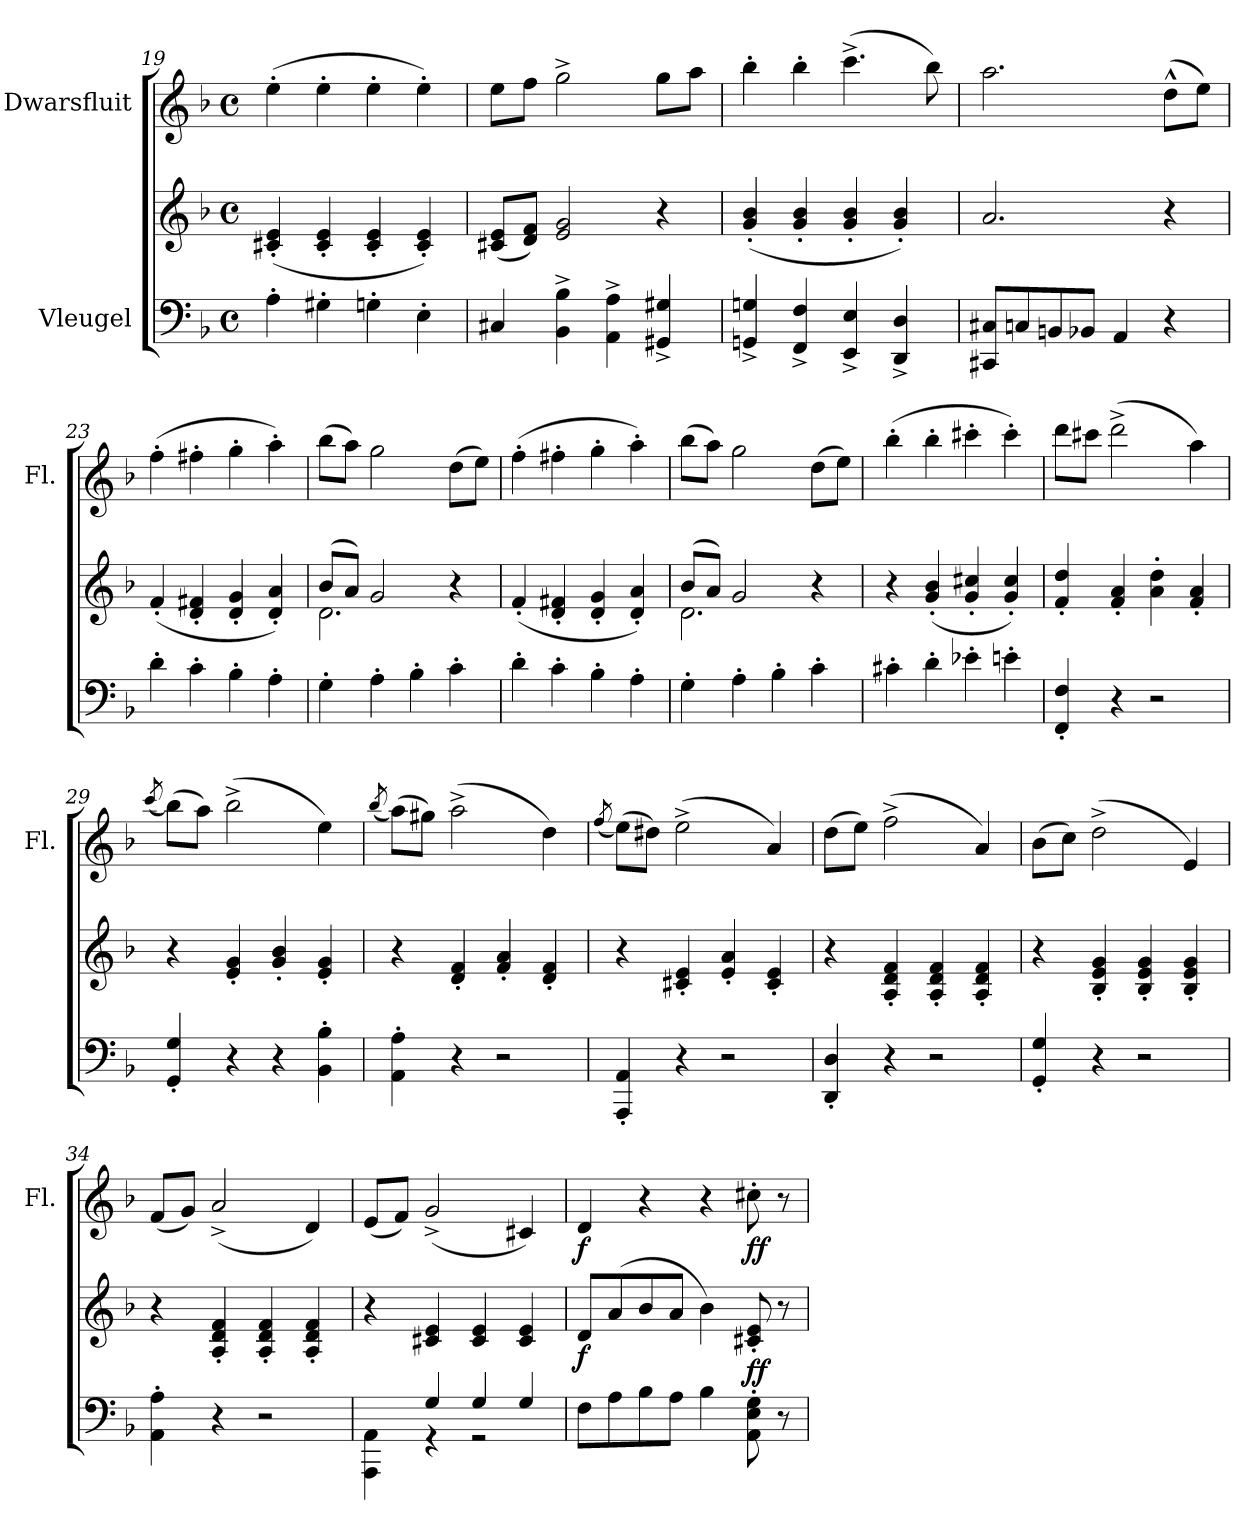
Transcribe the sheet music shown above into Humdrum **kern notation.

**kern	**kern	**dynam	**kern	**dynam
*part2	*part2	*part2	*part1	*part1
*staff3	*staff2	*staff2/3	*staff1	*staff1
*I"Vleugel	*	*	*I"Dwarsfluit	*
*	*	*	*I'Fl.	*
*clefF4	*clefG2	*	*clefG2	*
*k[b-]	*k[b-]	*	*k[b-]	*
*M4/4	*M4/4	*	*M4/4	*
*met(c)	*met(c)	*	*met(c)	*
=19	=19	=19	=19	=19
4A'\	(4c#X/' 4e/'	.	(4ee'\	.
4G#X'\	4c#/' 4e/'	.	4ee'\	.
4Gn'\	4c#/' 4e/'	.	4ee'\	.
4E'\	4c#/' 4e/')	.	4ee'\)	.
=20	=20	=20	=20	=20
4C#X/	(8c#X/ 8e/L	.	8ee\L	.
.	8d/ 8f/J)	.	8ff\J	.
4BB-\^ 4B-\^	2e/ 2g/	.	2gg^\	.
4AA\^ 4A\^	.	.	.	.
4GG#X/^ 4G#X/^	4r	.	8gg\L	.
.	.	.	8aa\J	.
=21	=21	=21	=21	=21
4GGn/^ 4Gn/^	(4g/' 4b-/'	.	4bb-'\	.
4FF/^ 4F/^	4g/' 4b-/'	.	4bb-'\	.
4EE/^ 4E/^	4g/' 4b-/'	.	(4.ccc^\	.
4DD/^ 4D/^	4g/' 4b-/')	.	.	.
.	.	.	8bb-\)	.
=22	=22	=22	=22	=22
8CC#X/ 8C#X/L	2.a/	.	2.aa\	.
8Cn/	.	.	.	.
8BBn/	.	.	.	.
8BB-X/J	.	.	.	.
4AA/	.	.	.	.
4r	4r	.	(8dd^^\L	.
.	.	.	8ee\J)	.
!!LO:LB:g=z
=23	=23	=23	=23	=23
4d'\	(4f'/	.	(4ff'\	.
4c'\	4d/' 4f#X/'	.	4ff#X'\	.
4B-'\	4d/' 4g/'	.	4gg'\	.
4A'\	4d/' 4a/')	.	4aa'\)	.
=24	=24	=24	=24	=24
*	*^	*	*	*
4G'\	(8b-/L	2.d\	.	(8bb-\L	.
.	8a/J)	.	.	8aa\J)	.
4A'\	2g/	.	.	2gg\	.
4B-'\	.	.	.	.	.
4c'\	4r	4ryy	.	(8dd\L	.
.	.	.	.	8ee\J)	.
*	*v	*v	*	*	*
=25	=25	=25	=25	=25
4d'\	(4f'/	.	(4ff'\	.
4c'\	4d/' 4f#X/'	.	4ff#X'\	.
4B-'\	4d/' 4g/'	.	4gg'\	.
4A'\	4d/' 4a/')	.	4aa'\)	.
=26	=26	=26	=26	=26
*	*^	*	*	*
4G'\	(8b-/L	2.d\	.	(8bb-\L	.
.	8a/J)	.	.	8aa\J)	.
4A'\	2g/	.	.	2gg\	.
4B-'\	.	.	.	.	.
4c'\	4r	4ryy	.	(8dd\L	.
.	.	.	.	8ee\J)	.
*	*v	*v	*	*	*
=27	=27	=27	=27	=27
4c#X'\	4r	.	(4bb-'\	.
4d'\	(4g/' 4b-/'	.	4bb-'\	.
4e-X'\	4g/' 4cc#X/'	.	4ccc#X'\	.
4en'\	4g/' 4cc#/')	.	4ccc#'\)	.
=28	=28	=28	=28	=28
4FF/' 4F/'	4f/' 4dd/'	.	8ddd\L	.
.	.	.	8ccc#X\J	.
4r	4f/' 4a/'	.	(2ddd^\	.
2r	4a\' 4dd\'	.	.	.
.	4f/' 4a/'	.	4aa\)	.
!!LO:LB:g=z
=29	=29	=29	=29	=29
.	.	.	(8qccc/	.
4GG/' 4G/'	4r	.	(8bb-\L)	.
.	.	.	8aa\J)	.
4r	4e/' 4g/'	.	(2bb-^\	.
4r	4g/' 4b-/'	.	.	.
4BB-\' 4B-\'	4e/' 4g/'	.	4ee\)	.
=30	=30	=30	=30	=30
.	.	.	(8qbb-/	.
4AA\' 4A\'	4r	.	(8aa\L)	.
.	.	.	8gg#X\J)	.
4r	4d/' 4f/'	.	(2aa^\	.
2r	4f/' 4a/'	.	.	.
.	4d/' 4f/'	.	4dd\)	.
=31	=31	=31	=31	=31
.	.	.	(8qff/	.
4AAA/' 4AA/'	4r	.	(8ee\L)	.
.	.	.	8dd#X\J)	.
4r	4c#X/' 4e/'	.	(2ee^\	.
2r	4e/' 4a/'	.	.	.
.	4c#/' 4e/'	.	4a/)	.
=32	=32	=32	=32	=32
4DD/' 4D/'	4r	.	(8dd\L	.
.	.	.	8ee\J)	.
4r	4A/' 4d/' 4f/'	.	(2ff^\	.
2r	4A/' 4d/' 4f/'	.	.	.
.	4A/' 4d/' 4f/'	.	4a/)	.
=33	=33	=33	=33	=33
4GG/' 4G/'	4r	.	(8b-\L	.
.	.	.	8cc\J)	.
4r	4B-/' 4e/' 4g/'	.	(2dd^\	.
2r	4B-/' 4e/' 4g/'	.	.	.
.	4B-/' 4e/' 4g/'	.	4e/)	.
=34	=34	=34	=34	=34
4AA\' 4A\'	4r	.	(8f/L	.
.	.	.	8g/J)	.
4r	4A/' 4d/' 4f/'	.	(2a^/	.
2r	4A/' 4d/' 4f/'	.	.	.
.	4A/' 4d/' 4f/'	.	4d/)	.
!!LO:PB:g=z
=35	=35	=35	=35	=35
*^	*	*	*	*
4ryy	4AAA\ 4AA\	4r	.	(8e/L	.
.	.	.	.	8f/J)	.
4G/	4r	4c#X/ 4e/	.	(2g^/	.
4G/	2r	4c#/ 4e/	.	.	.
4G/	.	4c#/ 4e/	.	4c#X/)	.
*v	*v	*	*	*	*
=36	=36	=36	=36	=36
!	!	!LO:DY:b	!	!LO:DY:b
8F\L	8d/L	f	4d/	f
8A\	(8a/	.	.	.
8B-\	8b-/	.	4r	.
8A\J	8a/J	.	.	.
4B-\	4b-\)	.	4r	.
!	!	!LO:DY:b	!	!LO:DY:b
8AA\' 8E\' 8G\'	8c#X/' 8e/'	ff	8cc#X'\	ff
8r	8r	.	8r	.
=	=	=	=	=
*-	*-	*-	*-	*-
